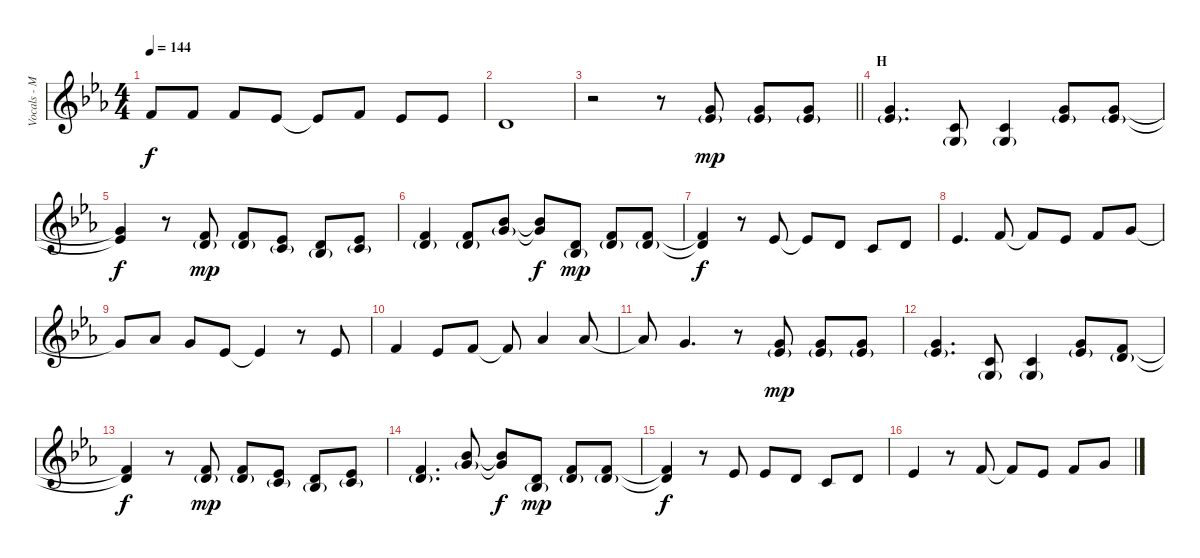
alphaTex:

\track ("Vocals - Mao" "Vocals - M") {instrument lead6voice}
\staff {score}
\tuning (E4 B3 G3 D3 A2 E2) {hide}
\ts (4 4)
\tempo 144
\clef g2
\ks eb
1.1.8{dy f} 1.1.8 1.1.8 4.2.8 4.2{t}.8 1.1.8 4.2.8 4.2.8 |
3.2.1 |
\barLineRight lightlight
r.2 r.8 (3.1 4.2{g}).8{dy mp} (3.1 4.2{g}).8 (3.1 4.2{g}).8 |
\section ("" "H")
(3.1 4.2{g}).4{d} (1.2 0.3{g}).8 (1.2 0.3{g}).4 (3.1 4.2{g}).8 (3.1 4.2{g}).8 |
(3.1{t} 4.2{t}).4{dy f} r.8 (1.1 3.2{g}).8{dy mp} (1.1 3.2{g}).8 (4.2 5.3{g}).8 (3.2 3.3{g}).8 (4.2 5.3{g}).8 |
(1.1 3.2{g}).4 (1.1 3.2{g}).8 (6.1 8.2{g}).8 (6.1{t} 8.2{t}).8{dy f} (3.2 3.3{g}).8{dy mp} (1.1 3.2{g}).8 (1.1 3.2{g}).8 |
(1.1{t} 3.2{t}).4{dy f} r.8 4.2.8 4.2{t}.8 3.2.8 1.2.8 3.2.8 |
4.2.4{d} 1.1.8 1.1{t}.8 4.2.8 1.1.8 3.1.8 |
3.1{t}.8 4.1.8 3.1.8 4.2.8 4.2{t}.4 r.8 4.2.8 |
1.1.4 4.2.8 1.1.8 1.1{t}.8 4.1.4 4.1.8 |
4.1{t}.8 3.1.4{d} r.8 (3.1 4.2{g}).8{dy mp} (3.1 4.2{g}).8 (3.1 4.2{g}).8 |
(3.1 4.2{g}).4{d} (1.2 0.3{g}).8 (1.2 0.3{g}).4 (3.1 4.2{g}).8 (1.1 3.2{g}).8 |
(1.1{t} 3.2{t}).4{dy f} r.8 (1.1 3.2{g}).8{dy mp} (1.1 3.2{g}).8 (4.2 5.3{g}).8 (3.2 3.3{g}).8 (4.2 5.3{g}).8 |
(1.1 3.2{g}).4{d} (6.1 8.2{g}).8 (6.1{t} 8.2{t}).8{dy f} (3.2 3.3{g}).8{dy mp} (1.1 3.2{g}).8 (1.1 3.2{g}).8 |
(1.1{t} 3.2{t}).4{dy f} r.8 4.2.8 4.2.8 3.2.8 1.2.8 3.2.8 |
4.2.4 r.8 1.1.8 1.1{t}.8 4.2.8 1.1.8 3.1.8
